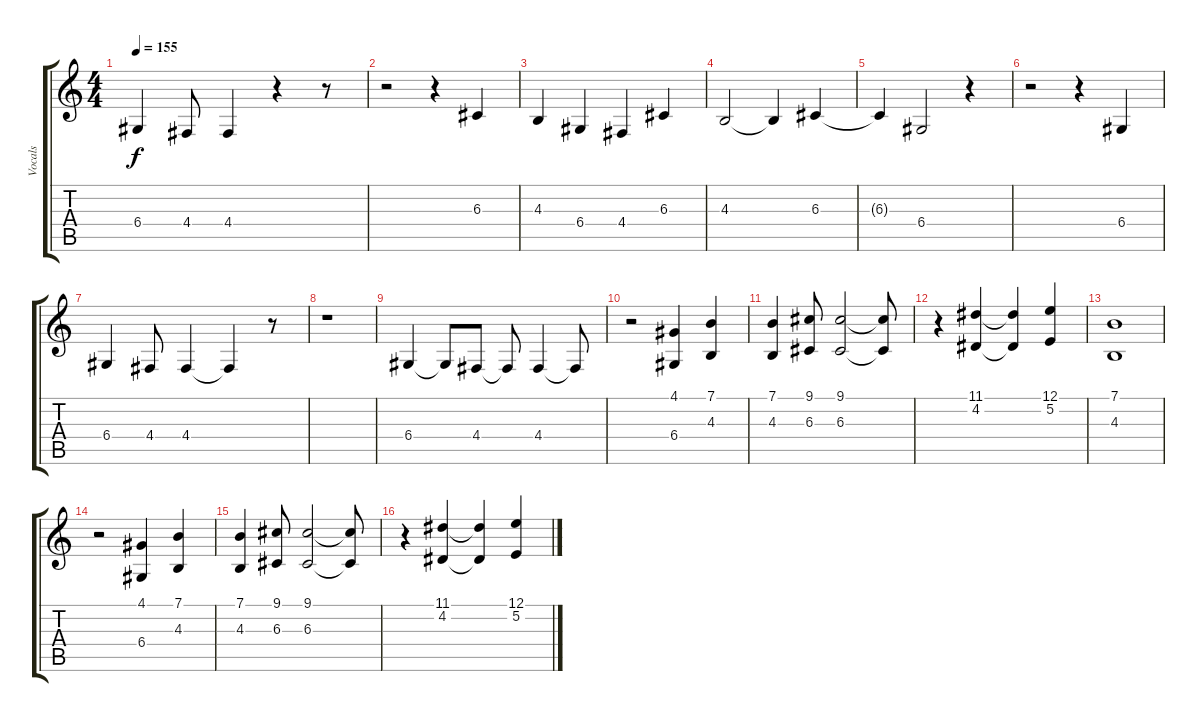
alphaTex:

\track ("Vocals" "Vocals") {instrument oboe}
\staff {score tabs}
\tuning (E4 B3 G3 D3 A2 E2) {hide}
\ts (4 4)
\tempo 155
\clef g2
\ks c
6.4.4{dy f} 4.4.8 4.4.4 r.4 r.8 |
r.2 r.4 6.3.4 |
4.3.4 6.4.4 4.4.4 6.3.4 |
4.3.2 4.3{t}.4 6.3.4 |
6.3{t}.4 6.4.2 r.4 |
r.2 r.4 6.4.4 |
6.4.4 4.4.8 4.4.4 4.4{t}.4 r.8 |
r.1 |
6.4.4 6.4{t}.8 4.4.8 4.4{t}.8 4.4.4 4.4{t}.8 |
r.2 (4.1 6.4).4 (7.1 4.3).4 |
(7.1 4.3).4 (9.1 6.3).8 (9.1 6.3).2 (9.1{t} 6.3{t}).8 |
r.4 (11.1 4.2).4 (11.1{t} 4.2{t}).4 (12.1 5.2).4 |
(7.1 4.3).1 |
r.2 (4.1 6.4).4 (7.1 4.3).4 |
(7.1 4.3).4 (9.1 6.3).8 (9.1 6.3).2 (9.1{t} 6.3{t}).8 |
r.4 (11.1 4.2).4 (11.1{t} 4.2{t}).4 (12.1 5.2).4
